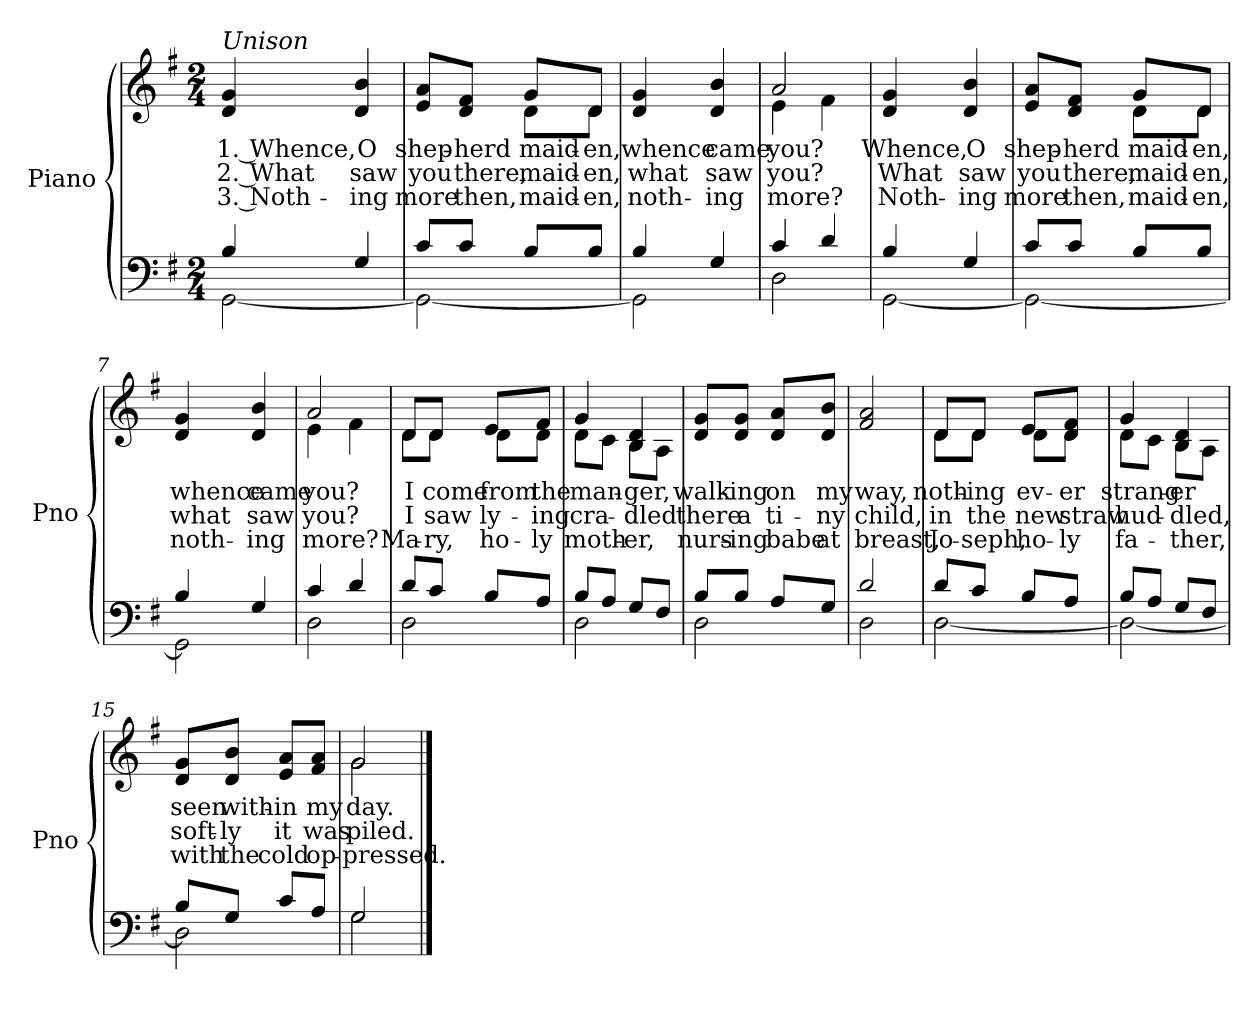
**kern	**kern	**text	**text	**text
*part2	*part1	*part1	*part1	*part1
*staff2	*staff1	*staff1	*staff1	*staff1
*I"Piano	*I"Piano	*	*	*
*I'Pno	*I'Pno	*	*	*
*clefF4	*clefG2	*	*	*
*k[f#]	*k[f#]	*	*	*
*M2/4	*M2/4	*	*	*
*MM108	*MM108	*	*	*
=1	=1	=1	=1	=1
*^	*	*	*	*
!	!	!LO:TX:a:i:t=Unison	!	!	!
!	!	!	!LO:LY:b	!LO:LY:b	!LO:LY:b
4B/	[<2GG\	4d/ 4g/	1. Whence,	2. What	3. Noth-
!	!	!	!LO:LY:b	!LO:LY:b	!LO:LY:b
4G/	.	4d/ 4b/	O	saw	-ing
=2	=2	=2	=2	=2	=2
!	!	!	!LO:LY:b	!LO:LY:b	!LO:LY:b
*	*	*^	*	*	*
8c/L	2GG\_	8e/ 8a/L	4ryy	shep-	you	more
!	!	!	!	!LO:LY:b	!LO:LY:b	!LO:LY:b
8c/J	.	8d/ 8f#/J	.	-herd	there,	then,
!	!	!	!	!LO:LY:b	!LO:LY:b	!LO:LY:b
8B/L	.	8g/L	8d\L	maid-	maid-	maid-
!	!	!	!	!LO:LY:b	!LO:LY:b	!LO:LY:b
8B/J	.	8d/J	8d\J	-en,	-en,	-en,
=3	=3	=3	=3	=3	=3	=3
!	!	!	!	!LO:LY:b	!LO:LY:b	!LO:LY:b
*	*	*v	*v	*	*	*
4B/	2GG\]	4d/ 4g/	whence	what	noth-
!	!	!	!LO:LY:b	!LO:LY:b	!LO:LY:b
4G/	.	4d/ 4b/	came	saw	-ing
=4	=4	=4	=4	=4	=4
!	!	!	!LO:LY:b	!LO:LY:b	!LO:LY:b
*	*	*^	*	*	*
4c/	2D\	2a/	4e\	you?	you?	more?
4d/	.	.	4f#\	.	.	.
!!LO:LB:g=z
=5	=5	=5	=5	=5	=5	=5
!	!	!	!	!LO:LY:b	!LO:LY:b	!LO:LY:b
*	*	*v	*v	*	*	*
4B/	[<2GG\	4d/ 4g/	Whence,	What	Noth-
!	!	!	!LO:LY:b	!LO:LY:b	!LO:LY:b
4G/	.	4d/ 4b/	O	saw	-ing
=6	=6	=6	=6	=6	=6
!	!	!	!LO:LY:b	!LO:LY:b	!LO:LY:b
*	*	*^	*	*	*
8c/L	2GG\_	8e/ 8a/L	4ryy	shep-	you	more
!	!	!	!	!LO:LY:b	!LO:LY:b	!LO:LY:b
8c/J	.	8d/ 8f#/J	.	-herd	there,	then,
!	!	!	!	!LO:LY:b	!LO:LY:b	!LO:LY:b
8B/L	.	8g/L	8d\L	maid-	maid-	maid-
!	!	!	!	!LO:LY:b	!LO:LY:b	!LO:LY:b
8B/J	.	8d/J	8d\J	-en,	-en,	-en,
=7	=7	=7	=7	=7	=7	=7
!	!	!	!	!LO:LY:b	!LO:LY:b	!LO:LY:b
*	*	*v	*v	*	*	*
4B/	2GG\]	4d/ 4g/	whence	what	noth-
!	!	!	!LO:LY:b	!LO:LY:b	!LO:LY:b
4G/	.	4d/ 4b/	came	saw	-ing
=8	=8	=8	=8	=8	=8
!	!	!	!LO:LY:b	!LO:LY:b	!LO:LY:b
*	*	*^	*	*	*
4c/	2D\	2a/	4e\	you?	you?	more?
4d/	.	.	4f#\	.	.	.
!!LO:LB:g=z	!!
=9	=9	=9	=9	=9	=9	=9
!	!	!	!	!LO:LY:b	!LO:LY:b	!LO:LY:b
8d/L	2D\	8d/L	8d\L	I	I	Ma-
!	!	!	!	!LO:LY:b	!LO:LY:b	!LO:LY:b
8c/J	.	8d/J	8d\J	come	saw	-ry,
!	!	!	!	!LO:LY:b	!LO:LY:b	!LO:LY:b
8B/L	.	8e/L	8d\L	from	ly-	ho-
!	!	!	!	!LO:LY:b	!LO:LY:b	!LO:LY:b
8A/J	.	8f#/J	8d\J	the	-ing	-ly
=10	=10	=10	=10	=10	=10	=10
!	!	!	!	!LO:LY:b	!LO:LY:b	!LO:LY:b
8B/L	2D\	4g/	8d\L	man-	cra-	moth-
8A/J	.	.	8c\J	.	.	.
!	!	!	!	!LO:LY:b	!LO:LY:b	!LO:LY:b
8G/L	.	4B/ 4d/	8B\L	-ger,	-dled	-er,
8F#/J	.	.	8A\J	.	.	.
=11	=11	=11	=11	=11	=11	=11
!	!	!	!	!LO:LY:b	!LO:LY:b	!LO:LY:b
*	*	*v	*v	*	*	*
8B/L	2D\	8d/ 8g/L	walk-	there	nurs-
!	!	!	!LO:LY:b	!LO:LY:b	!LO:LY:b
8B/J	.	8d/ 8g/J	-ing	a	-ing
!	!	!	!LO:LY:b	!LO:LY:b	!LO:LY:b
8A/L	.	8d/ 8a/L	on	ti-	babe
!	!	!	!LO:LY:b	!LO:LY:b	!LO:LY:b
8G/J	.	8d/ 8b/J	my	-ny	at
=12	=12	=12	=12	=12	=12
!	!	!	!LO:LY:b	!LO:LY:b	!LO:LY:b
2d/	2D\	2f#/ 2a/	way,	child,	breast,
!!LO:LB:g=z
=13	=13	=13	=13	=13	=13
!	!	!	!LO:LY:b	!LO:LY:b	!LO:LY:b
*	*	*^	*	*	*
8d/L	[2D\	8d/L	8d\L	noth-	in	Jo-
!	!	!	!	!LO:LY:b	!LO:LY:b	!LO:LY:b
8c/J	.	8d/J	8d\J	-ing	the	-seph,
!	!	!	!	!LO:LY:b	!LO:LY:b	!LO:LY:b
8B/L	.	8e/L	8d\L	ev-	new	ho-
!	!	!	!	!LO:LY:b	!LO:LY:b	!LO:LY:b
8A/J	.	8d/ 8f#/J	8d\J	-er	straw	-ly
=14	=14	=14	=14	=14	=14	=14
!	!	!	!	!LO:LY:b	!LO:LY:b	!LO:LY:b
8B/L	2D\_	4g/	8d\L	strang-	hud-	fa-
8A/J	.	.	8c\J	.	.	.
!	!	!	!	!LO:LY:b	!LO:LY:b	!LO:LY:b
8G/L	.	4B/ 4d/	8B\L	-er	-dled,	-ther,
8F#/J	.	.	8A\J	.	.	.
=15	=15	=15	=15	=15	=15	=15
!	!	!	!	!LO:LY:b	!LO:LY:b	!LO:LY:b
*	*	*v	*v	*	*	*
8B/L	2D\]	8d/ 8g/L	seen	soft-	with
!	!	!	!LO:LY:b	!LO:LY:b	!LO:LY:b
8G/J	.	8d/ 8b/J	with-	-ly	the
!	!	!	!LO:LY:b	!LO:LY:b	!LO:LY:b
8c/L	.	8e/ 8a/L	-in	it	cold
!	!	!	!LO:LY:b	!LO:LY:b	!LO:LY:b
8A/J	.	8f#/ 8a/J	my	was	op-
=16	=16	=16	=16	=16	=16
!	!	!	!LO:LY:b	!LO:LY:b	!LO:LY:b
*	*	*^	*	*	*
2G/	2G\	2g/	2g\	day.	piled.	-pressed.
*v	*v	*	*	*	*	*
*	*v	*v	*	*	*
==	==	==	==	==
*-	*-	*-	*-	*-
